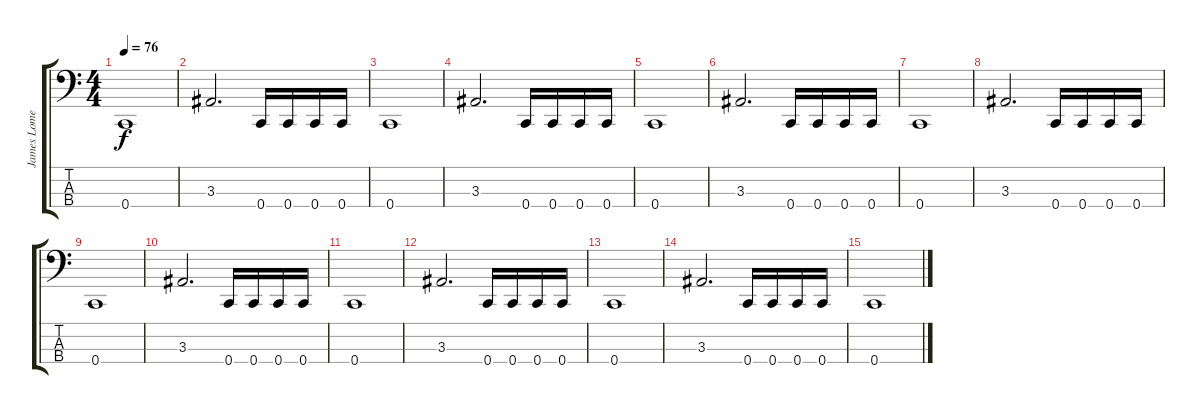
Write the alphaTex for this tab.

\track ("James Lomenzo" "James Lome") {instrument electricbasspick}
\staff {score tabs}
\tuning (F2 C2 G1 C1) {hide}
\ts (4 4)
\tempo 76
\clef f4
\ks c
0.4.1{dy f} |
3.3.2{d} 0.4.16 0.4.16 0.4.16 0.4.16 |
0.4.1 |
3.3.2{d} 0.4.16 0.4.16 0.4.16 0.4.16 |
0.4.1 |
3.3.2{d} 0.4.16 0.4.16 0.4.16 0.4.16 |
0.4.1 |
3.3.2{d} 0.4.16 0.4.16 0.4.16 0.4.16 |
0.4.1 |
3.3.2{d} 0.4.16 0.4.16 0.4.16 0.4.16 |
0.4.1 |
3.3.2{d volume 0} 0.4.16 0.4.16 0.4.16 0.4.16 |
0.4.1 |
3.3.2{d} 0.4.16 0.4.16 0.4.16 0.4.16 |
0.4.1
